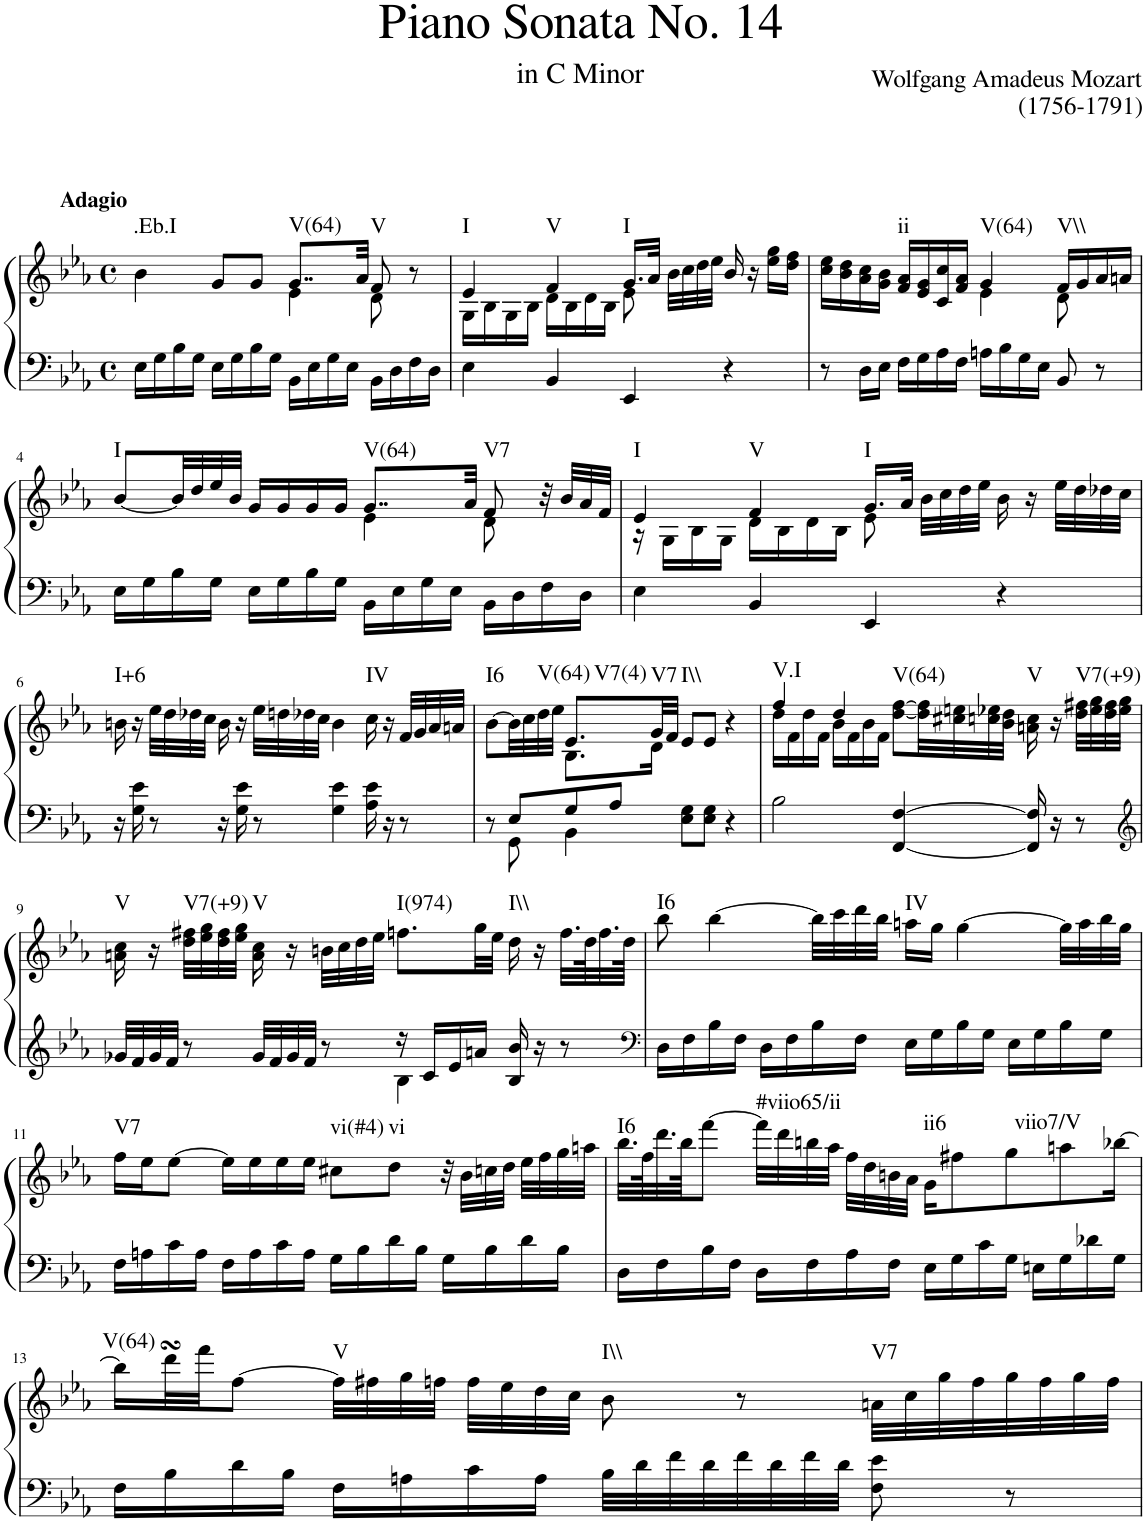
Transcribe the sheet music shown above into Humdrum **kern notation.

**kern	**kern	**harte
*part1	*part1	*part1
*staff2	*staff1	*
*I"Piano	*	*
*I'Pno.	*	*
*clefF4	*clefG2	*
*k[b-e-a-]	*k[b-e-a-]	*
*M4/4	*M4/4	*
*met(c)	*met(c)	*
=1	=1	=1
*	*^	*
!	!LO:TX:a:B:t=Adagio	!	!LO:H:kt=.Eb.I
16E-\LL	4b-\	2ryy	N
16G\	.	.	.
16B-\	.	.	.
16G\JJ	.	.	.
16E-\LL	8g/L	.	.
16G\	.	.	.
16B-\	8g/J	.	.
16G\JJ	.	.	.
!	!	!	!LO:H:kt=V(64)
16BB-\LL	8..g/L	4e-\	N
16E-\	.	.	.
16G\	.	.	.
16E-\JJ	.	.	.
.	32a-/Jkk	.	.
!	!	!	!LO:H:kt=V
16BB-\LL	8f/	8d\	N
16D\	.	.	.
16F\	8r	8ryy	.
16D\JJ	.	.	.
=2	=2	=2	=2
!	!	!	!LO:H:kt=I
4E-\	4e-/	16G\LL	N
.	.	16B-\	.
.	.	16G\	.
.	.	16B-\JJ	.
!	!	!	!LO:H:kt=V
4BB-/	4f/	16d\LL	N
.	.	16B-\	.
.	.	16d\	.
.	.	16B-\JJ	.
!	!	!	!LO:H:kt=I
4EE-/	16.g/LL	8e-\	N
.	32a-/JJk	.	.
.	32b-\LLL	8ryy	.
.	32cc\	.	.
.	32dd\	.	.
.	32ee-\JJJ	.	.
4r	16b-/	4ryy	.
.	16r	.	.
.	16ee-\ 16gg\LL	.	.
.	16dd\ 16ff\JJ	.	.
=3	=3	=3	=3
8r	16cc\ 16ee-\LL	2ryy	.
.	16b-\ 16dd\	.	.
16D\LL	16a-\ 16cc\	.	.
16E-\JJ	16g\ 16b-\JJ	.	.
!	!	!	!LO:H:kt=ii
16F\LL	16f/ 16a-/LL	.	N
16G\	16e-/ 16g/	.	.
16A-\	16c/ 16cc/	.	.
16F\JJ	16f/ 16a-/JJ	.	.
!	!	!	!LO:H:kt=V(64)
16An\LL	4g/	4e-\	N
16B-\	.	.	.
16G\	.	.	.
16E-\JJ	.	.	.
!	!	!	!LO:H:kt=V\\
8BB-/	16f/LL	8d\	N
.	16g/	.	.
8r	16a-/	8ryy	.
.	16an/JJ	.	.
!!LO:LB:g=z	!!
=4	=4	=4	=4
!	!	!	!LO:H:kt=I
16E-\LL	[8b-/L	2ryy	N
16G\	.	.	.
16B-\	32b-/LL]	.	.
.	32dd/	.	.
16G\JJ	32ee-/	.	.
.	32b-/JJJ	.	.
16E-\LL	16g/LL	.	.
16G\	16g/	.	.
16B-\	16g/	.	.
16G\JJ	16g/JJ	.	.
!	!	!	!LO:H:kt=V(64)
16BB-\LL	8..g/L	4e-\	N
16E-\	.	.	.
16G\	.	.	.
16E-\JJ	.	.	.
.	32a-/Jkk	.	.
!	!	!	!LO:H:kt=V7
16BB-\LL	8f/	8d\	N
16D\	.	.	.
16F\	32r	8ryy	.
.	32b-/LLL	.	.
16D\JJ	32a-/	.	.
.	32f/JJJ	.	.
=5	=5	=5	=5
!	!	!	!LO:H:kt=I
4E-\	4e-/	16r	N
.	.	16G\LL	.
.	.	16B-\	.
.	.	16G\JJ	.
!	!	!	!LO:H:kt=V
4BB-/	4f/	16d\LL	N
.	.	16B-\	.
.	.	16d\	.
.	.	16B-\JJ	.
!	!	!	!LO:H:kt=I
4EE-/	16.g/LL	8e-\	N
.	32a-/JJk	.	.
.	32b-\LLL	8ryy	.
.	32cc\	.	.
.	32dd\	.	.
.	32ee-\JJJ	.	.
4r	16b-\	4ryy	.
.	16r	.	.
.	32ee-\LLL	.	.
.	32dd\	.	.
.	32dd-X\	.	.
.	32cc\JJJ	.	.
*	*v	*v	*
!!LO:LB:g=z
=6	=6	=6
!	!	!LO:H:kt=I+6
16r	16bn\	N
16G\ 16e-\	16r	.
8r	32ee-\LLL	.
.	32dd\	.
.	32dd-X\	.
.	32cc\JJJ	.
16r	16b\	.
16G\ 16e-\	16r	.
8r	32ee-\LLL	.
.	32ddn\	.
.	32dd-X\	.
.	32cc\JJJ	.
4G\ 4e-\	4b\	.
!	!	!LO:H:kt=IV
16A-\ 16e-\	16cc\	N
16r	16r	.
8r	32f/LLL	.
.	32g/	.
.	32a-/	.
.	32an/JJJ	.
=7	=7	=7
*^	*^	*
!	!	!	!	!LO:H:kt=I6
8r	8ryy	[8b-\L	4ryy	N
8E-/L	8GG\	32b-\LL]	.	.
.	.	32cc\	.	.
.	.	32dd\	.	.
.	.	32ee-\JJJ	.	.
!	!	!	!	!LO:H:n=1:kt=V(64)
!	!	!	!	!LO:H:n=2:kt=V7(4)
8G/	4BB-\	8.e-/L	8.B-\L	N N
8A-/J	.	.	.	.
!	!	!	!	!LO:H:kt=V7
.	.	32g/LL	16d\Jk	N
.	.	32f/JJJ	.	.
!	!	!	!	!LO:H:kt=I\\
8E-\ 8G\L	2ryy	8e-/L	2ryy	N
8E-\ 8G\J	.	8e-/J	.	.
4r	.	4r	.	.
*v	*v	*	*	*
=8	=8	=8	=8
!	!	!	!LO:H:kt=V.I
2B-\	4ff/	16dd\LL	N
.	.	16f\	.
.	.	16dd\	.
.	.	16f\JJ	.
.	4dd/	16b-\LL	.
.	.	16f\	.
.	.	16b-\	.
.	.	16f\JJ	.
!	!	!	!LO:H:kt=V(64)
[4FF/ [4F/	[8dd\ [8ff\L	2ryy	N
.	32dd\] 32ff\]LL	.	.
.	32cc#X\ 32een\	.	.
.	32ccn\ 32ee-X\	.	.
.	32b-\ 32dd\JJJ	.	.
!	!	!	!LO:H:kt=V
16FF/] 16F/]	16an\ 16cc\	.	N
16r	16r	.	.
!	!	!	!LO:H:kt=V7(+9)
8r	32dd\ 32ff#X\LLL	.	N
.	32ee-\ 32gg\	.	.
.	32dd\ 32ff#\	.	.
.	32ee-\ 32gg\JJJ	.	.
*	*v	*v	*
!!LO:LB:g=z
=9	=9	=9
*clefG2	*	*
*^	*	*
!	!	!	!LO:H:kt=V
32g-X/LLL	2ryy	16an\ 16cc\	N
32f/	.	.	.
32g-/	.	16r	.
32f/JJJ	.	.	.
!	!	!	!LO:H:kt=V7(+9)
8r	.	32dd\ 32ff#X\LLL	N
.	.	32ee-\ 32gg\	.
.	.	32dd\ 32ff#\	.
.	.	32ee-\ 32gg\JJJ	.
!	!	!	!LO:H:kt=V
32g-/LLL	.	16a\ 16cc\	N
32f/	.	.	.
32g-/	.	16r	.
32f/JJJ	.	.	.
8r	.	32bn\LLL	.
.	.	32cc\	.
.	.	32dd\	.
.	.	32ee-\JJJ	.
!	!	!	!LO:H:kt=I(974)
16r	4B-\	8.ffn\L	N
16c/LL	.	.	.
16e-/	.	.	.
16an/JJ	.	32gg\LL	.
.	.	32ee-\JJJ	.
!	!	!	!LO:H:kt=I\\
16B-/ 16b-/	4ryy	16dd\	N
16r	.	16r	.
8r	.	32.ff\LLL	.
.	.	64dd\K	.
.	.	32.ff\	.
.	.	64dd\JJJk	.
*v	*v	*	*
=10	=10	=10
*clefF4	*	*
!	!	!LO:H:kt=I6
16D\LL	8bb-\	N
16F\	.	.
16B-\	[4bb-\	.
16F\JJ	.	.
16D\LL	.	.
16F\	.	.
16B-\	32bb-\LLL]	.
.	32ccc\	.
16F\JJ	32ddd\	.
.	32bb-\JJJ	.
!	!	!LO:H:kt=IV
16E-\LL	16aan\LL	N
16G\	16gg\JJ	.
16B-\	[4gg\	.
16G\JJ	.	.
16E-\LL	.	.
16G\	.	.
16B-\	32gg\LLL]	.
.	32aa\	.
16G\JJ	32bb-\	.
.	32gg\JJJ	.
!!LO:LB:g=z
=11	=11	=11
!	!	!LO:H:kt=V7
16F\LL	16ff\LL	N
16An\	16ee-\J	.
16c\	[8ee-\J	.
16A\JJ	.	.
16F\LL	16ee-\LL]	.
16A\	16ee-\	.
16c\	16ee-\	.
16A\JJ	16ee-\JJ	.
!	!	!LO:H:kt=vi(#4)
16G\LL	8cc#X\L	N
16B-\	.	.
!	!	!LO:H:kt=vi
16d\	8dd\J	N
16B-\JJ	.	.
16G\LL	32r	.
.	32b-\LLL	.
16B-\	32ccn\	.
.	32dd\JJJ	.
16d\	32ee-\LLL	.
.	32ff\	.
16B-\JJ	32gg\	.
.	32aan\JJJ	.
=12	=12	=12
!	!	!LO:H:kt=I6
16D\LL	32.bb-\LLL	N
.	64ff\K	.
16F\	32.ddd\	.
.	64bb-\JJK	.
16B-\	[8fff\J	.
16F\JJ	.	.
!	!	!LO:H:kt=#viio65/ii
16D\LL	32fff\LLL]	N
.	32ddd\	.
16F\	32bbn\	.
.	32aa-\JJJ	.
16A-\	32ff\LLL	.
.	32dd\	.
16F\JJ	32bn\	.
.	32a-\JJJ	.
!	!	!LO:H:kt=ii6
16E-\LL	16g\KL	N
16G\	8ff#X\	.
16c\	.	.
!	!	!LO:H:kt=viio7/V
16G\JJ	8gg\	N
16En\LL	.	.
16G\	8aan\	.
16d-X\	.	.
16G\JJ	[16bb-X\Jk	.
!!LO:LB:g=z
=13	=13	=13
!	!	!LO:H:kt=V(64)
16F\LL	16bb-\LL]	N
16B-\	32dddsSsS\L	.
.	32fff\JJ	.
16d\	[8ff\J	.
16B-\JJ	.	.
!	!	!LO:H:kt=V
16F\LL	32ff\LLL]	N
.	32ff#X\	.
16An\	32gg\	.
.	32ffn\JJJ	.
16c\	32ff\LLL	.
.	32ee-\	.
16A\JJ	32dd\	.
.	32cc\JJJ	.
!	!	!LO:H:kt=I\\
32B-\LLL	8b-\	N
32d\	.	.
32f\	.	.
32d\	.	.
32f\	8r	.
32d\	.	.
32f\	.	.
32d\JJJ	.	.
!	!	!LO:H:kt=V7
8F\ 8e-\	32an\LLL	N
.	32cc\	.
.	32gg\	.
.	32ff\	.
8r	32gg\	.
.	32ff\	.
.	32gg\	.
.	32ff\JJJ	.
=	=	=
*-	*-	*-
